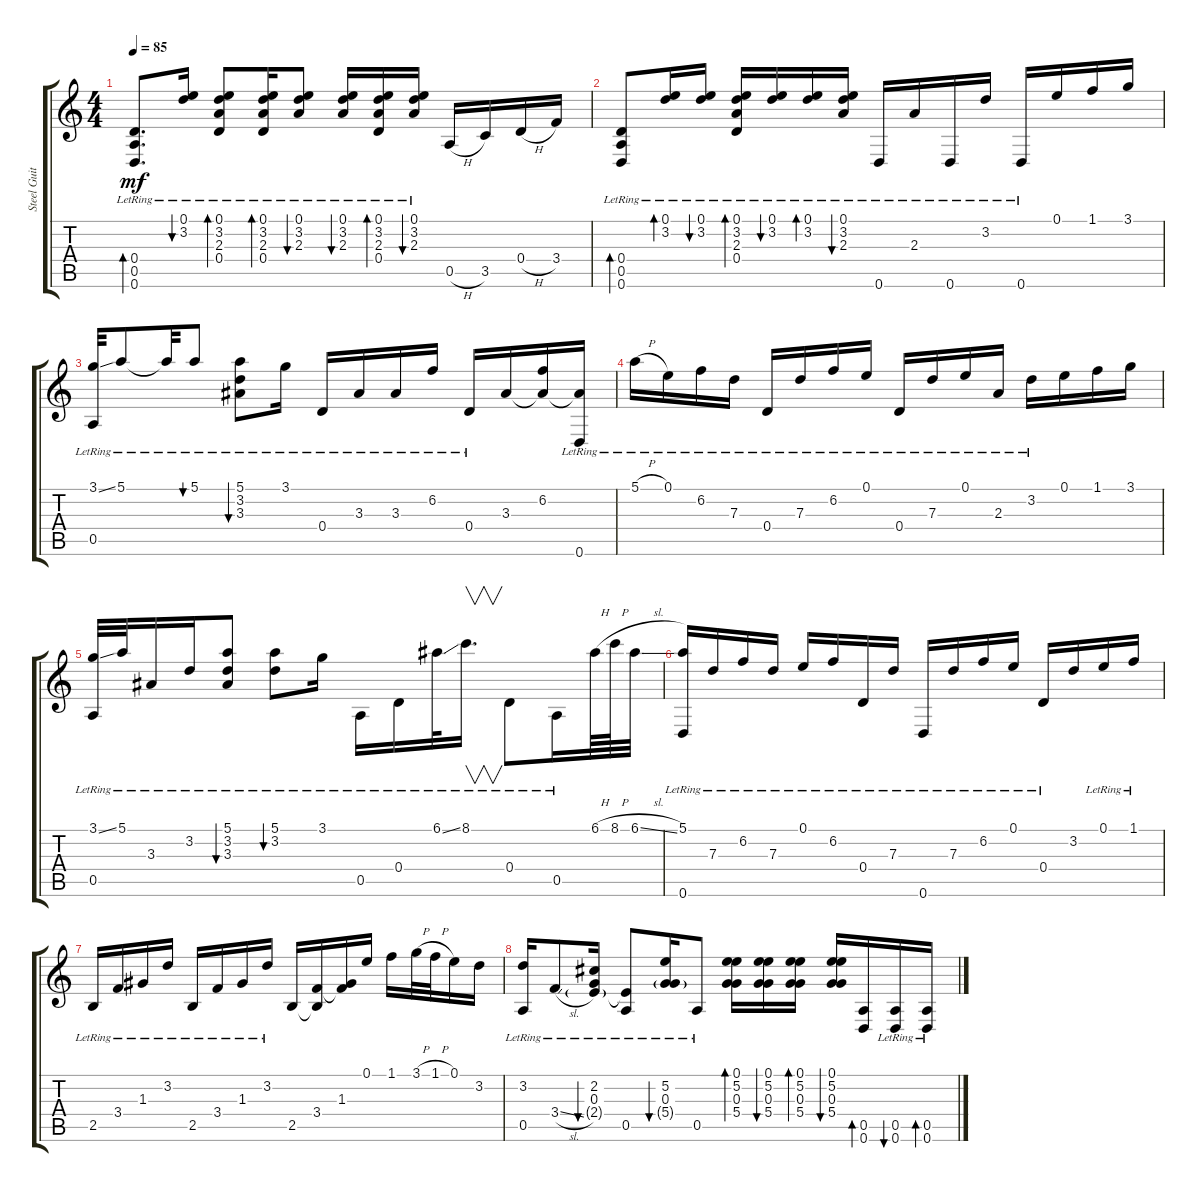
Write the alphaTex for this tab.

\track ("Steel Guitar" "Steel Guit") {instrument acousticguitarsteel}
\staff {score tabs}
\tuning (E4 B3 G3 D3 A2 D2) {hide}
\ts (4 4)
\tempo 85
\clef g2
\ks c
(0.4{lr} 0.5{lr} 0.6{lr}).8{d bd 30 dy mf} (0.1{lr} 3.2{lr}).16{bu 30} (0.1{lr} 3.2{lr} 2.3{lr} 0.4{lr}).8{bd 30} (0.1{lr} 3.2{lr} 2.3{lr} 0.4{lr}).16{bd 30} (0.1{lr} 3.2{lr} 2.3{lr}).8{bu 30} (0.1{lr} 3.2{lr} 2.3{lr}).16{bu 30} (0.1{lr} 3.2{lr} 2.3{lr} 0.4{lr}).16{bd 30} (0.1{lr} 3.2{lr} 2.3{lr}).16{bu 30} 0.5{h}.16 3.5.16 0.4{h}.16 3.4.16 |
(0.4{lr} 0.5{lr} 0.6{lr}).8{bd 30} (0.1{lr} 3.2{lr}).16{bd 30} (0.1{lr} 3.2{lr}).16{bu 30} (0.1{lr} 3.2{lr} 2.3{lr} 0.4{lr}).16{bd 30} (0.1{lr} 3.2{lr}).16{bu 30} (0.1{lr} 3.2{lr}).16{bd 30} (0.1{lr} 3.2{lr} 2.3{lr}).16{bu 30} 0.6{lr}.16 2.3{lr}.16 0.6{lr}.16 3.2{lr}.16 0.6{lr}.16 0.1.16 1.1.16 3.1.16 |
(3.1{ss lr} 0.5{lr}).32 5.1{lr}.8 5.1{lr t}.32 5.1{lr}.8{bu 30} (5.1{lr} 3.2{lr} 3.3).8{bu 30} 3.1{lr}.16 0.4{lr}.16 3.3{lr}.16 3.3{lr}.16 6.2{lr}.16 0.4{lr}.16 3.3.16 (6.2 3.3{t}).16 (3.3{t} 0.6{lr}).16 |
5.1{h lr}.16 0.1{lr}.16 6.2{lr}.16 7.3{lr}.16 0.4{lr}.16 7.3{lr}.16 6.2{lr}.16 0.1{lr}.16 0.4{lr}.16 7.3{lr}.16 0.1{lr}.16 2.3{lr}.16 3.2{lr}.16 0.1.16 1.1.16 3.1.16 |
(3.1{ss lr} 0.5{lr}).32 5.1{lr}.32 3.3{lr}.16 3.2{lr}.16 (5.1{lr} 3.2{lr} 3.3{lr}).8{bu 30} (5.1{lr} 3.2{lr}).8{bu 30} 3.1{lr}.16 0.5{lr}.16 0.4{lr}.16 6.1{ss lr}.32 8.1{lr}.16{v d} 0.4{lr}.8 0.5{lr}.16 6.1{h}.64 8.1{h}.64 6.1{sl}.32 |
(5.1{lr} 0.6{lr}).16 7.3{lr}.16 6.2{lr}.16 7.3{lr}.16 0.1{lr}.16 6.2{lr}.16 0.4{lr}.16 7.3{lr}.16 0.6{lr}.16 7.3{lr}.16 6.2{lr}.16 0.1{lr}.16 0.4{lr}.16 3.2.16 0.1{lr}.16 1.1{lr}.16 |
2.5{lr}.16 3.4{lr}.16 1.3{lr}.16 3.2{lr}.16 2.5{lr}.16 3.4{lr}.16 1.3{lr}.16 3.2{lr}.16 2.5.16 (3.4 2.5{t}).16 (1.3 3.4{t}).16 0.1.16 1.1.16 3.1{h}.32 1.1{h}.32 0.1.16 3.2.16 |
(3.2{lr} 0.5{lr}).16 3.4{sl lr}.8 (2.2{lr} 0.3{lr} 2.4{g lr}).16{bu 30} (2.4{lr t} 0.5{lr}).8 (5.2{lr} 0.3{lr} 5.4{g lr}).16{bu 30} 0.5{lr}.8 (0.1 5.2 0.3 5.4).16{bd 30} (0.1 5.2 0.3 5.4).16{bu 30} (0.1 5.2 0.3 5.4).16{bd 30} (0.1 5.2 0.3 5.4).16{bu 30} (0.5 0.6).16{bd 30} (0.5{lr} 0.6{lr}).16{bu 30} (0.5{lr} 0.6{lr}).16{bd 30}
